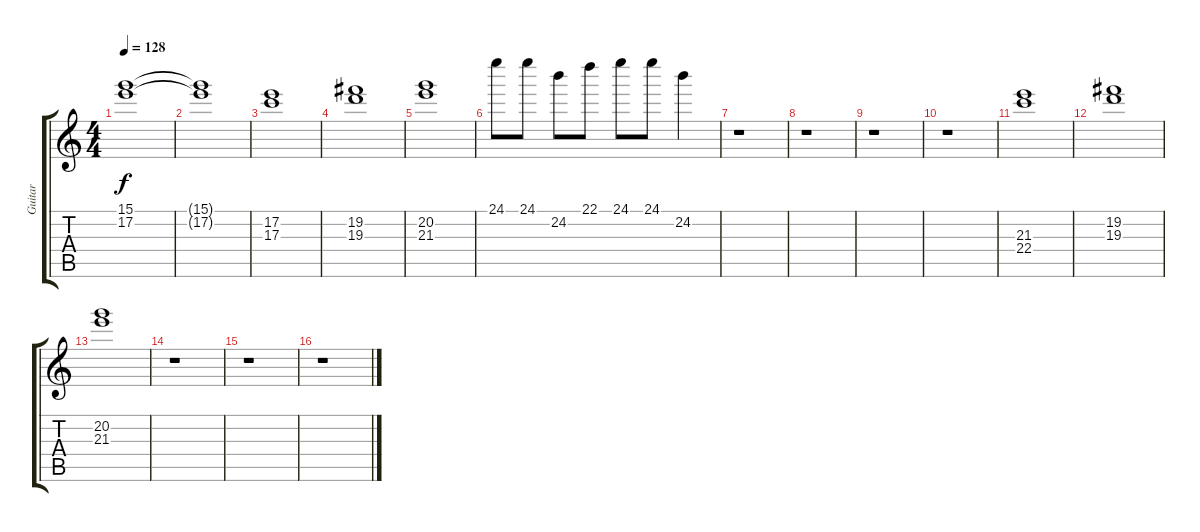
\track ("Guitar" "Guitar") {instrument distortionguitar}
\staff {score tabs}
\tuning (E4 B3 G3 D3 A2 E2) {hide}
\ts (4 4)
\tempo 128
\clef g2
\ks c
(15.1 17.2).1{dy f} |
(15.1{t} 17.2{t}).1 |
(17.2 17.3).1 |
(19.2 19.3).1 |
(20.2 21.3).1 |
24.1.8 24.1.8 24.2.8 22.1.8 24.1.8 24.1.8 24.2.4 |
r.1 |
r.1 |
r.1 |
r.1 |
(21.3 22.4).1 |
(19.2 19.3).1 |
(20.2 21.3).1 |
r.1 |
r.1 |
r.1
